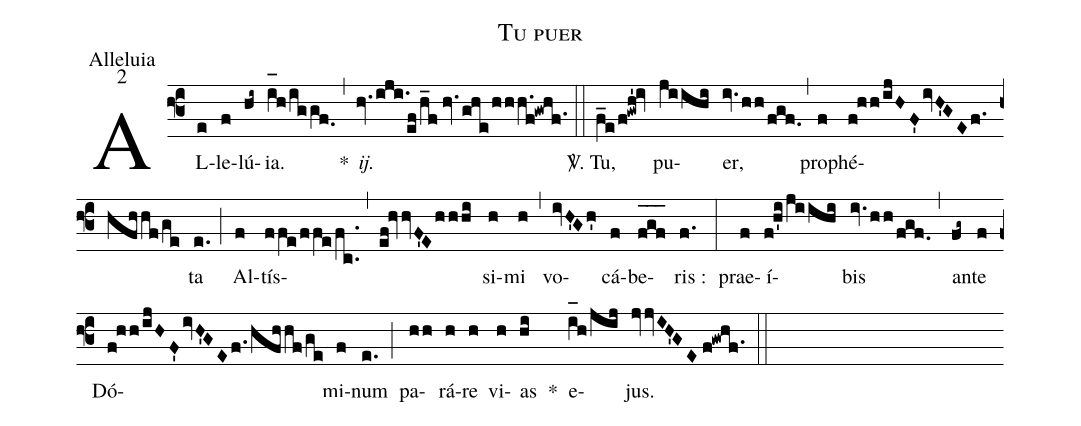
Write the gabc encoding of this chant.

name:Tu puer;
office-part:Alleluia;
mode:2;
%%
(f3) AL(e)le(f)lú(hi~){ia}.(i_[oh:h]h/iggf.0) <clear>*(,) <i>ij.</i>(hv.iji./[-0.5]ef/h_f//hv.ghe/hhh.f!gwhf.1) (::) <sp>V/</sp>. Tu,(f_e/f!gwh'!iv) pu(jiihi)er,(iv.hh/fgf.) (,) pro(f)phé(f!hh/ijHF'ivH'GEf./hfhhf/ge)ta(e.) (;) Al(f)tís(ffe/ffe/fc..)(,)(ef!hvvF'Ehhhi)si(h)mi(h) (,) vo(ivH'Gh')cá(f)be(f_[oh:h]g_[oh:h]f_[oh:h])ris :(f.) (:) prae(f)í(f!h'i/jiihi)bis(iv.hh/fgf.) (,) an(fg~)te(f) Dó(f!hh/ijHF'ivH'GEf./hfhhf/ge)mi(f)num(e.) (;) pa(hh)rá(h)re(h) vi(h)as(hi) *() e(i_[oh:h]h/jij)jus.(jvvIH'GE//f!gwhf.1) (::)
